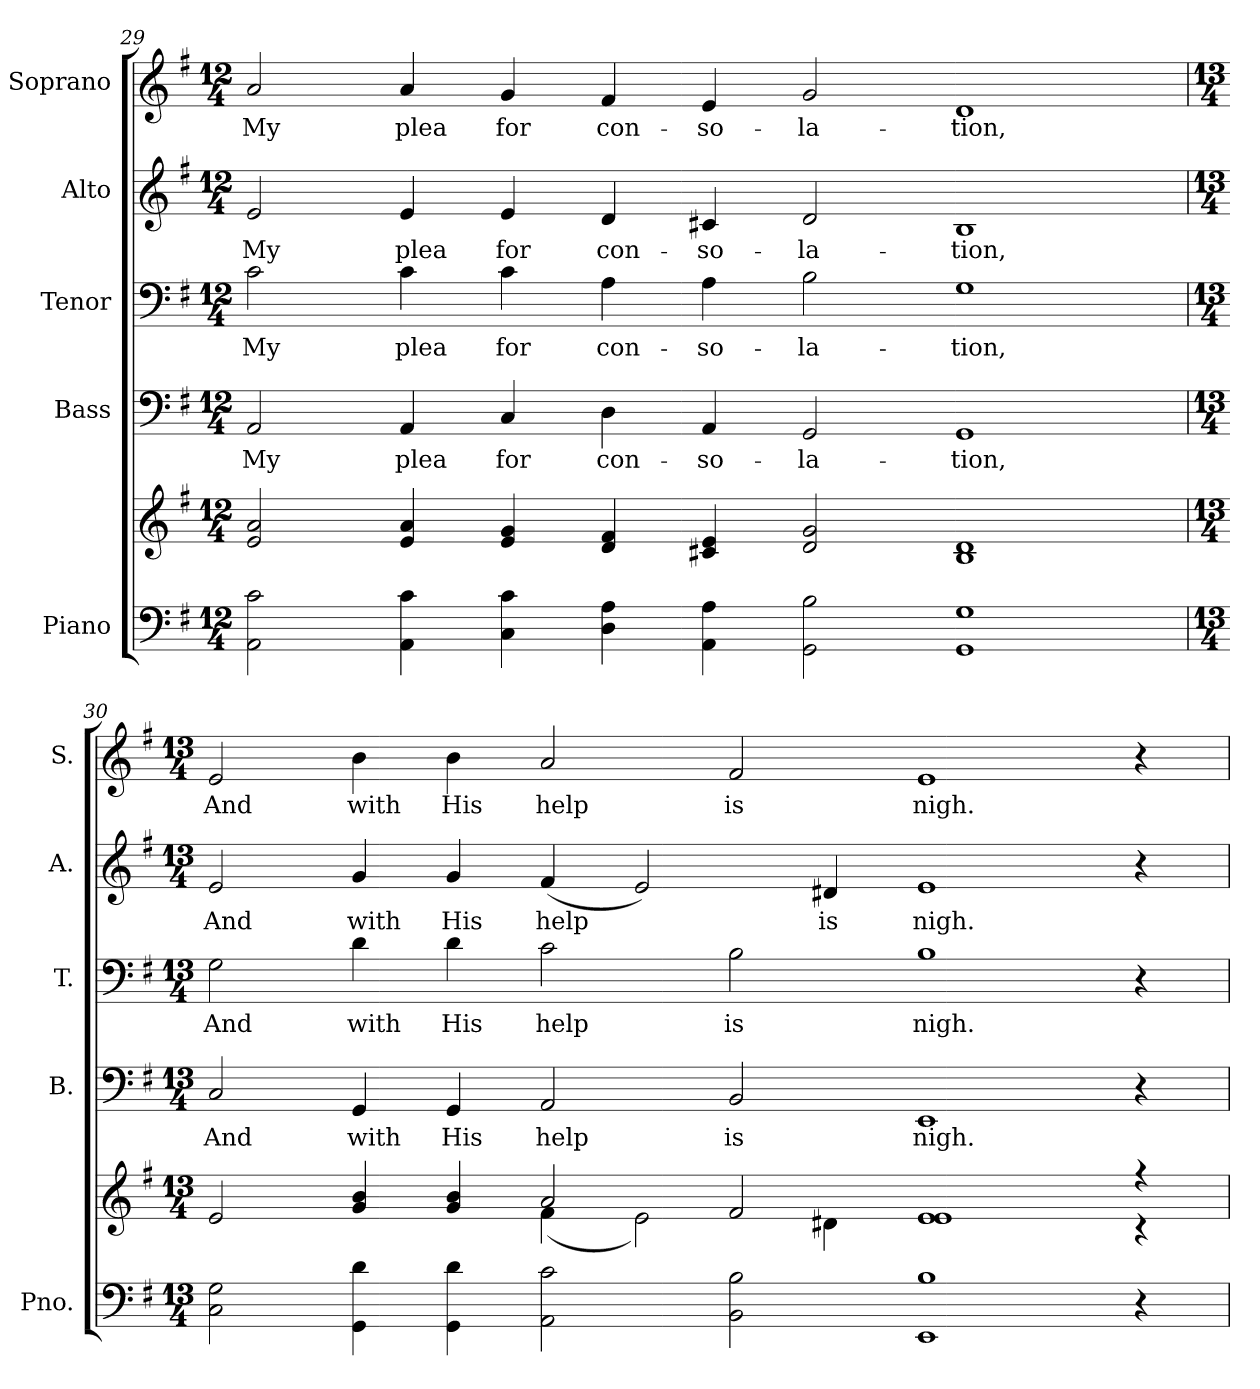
**kern	**kern	**kern	**text	**kern	**text	**kern	**text	**kern	**text
*part5	*part5	*part4	*part4	*part3	*part3	*part2	*part2	*part1	*part1
*staff6	*staff5	*staff4	*staff4	*staff3	*staff3	*staff2	*staff2	*staff1	*staff1
*I"Piano	*	*I"Bass	*	*I"Tenor	*	*I"Alto	*	*I"Soprano	*
*I'Pno.	*	*I'B.	*	*I'T.	*	*I'A.	*	*I'S.	*
!!LO:PB:g=z
*clefF4	*clefG2	*clefF4	*	*clefF4	*	*clefG2	*	*clefG2	*
*k[f#]	*k[f#]	*k[f#]	*	*k[f#]	*	*k[f#]	*	*k[f#]	*
*G:	*G:	*G:	*	*G:	*	*G:	*	*G:	*
*M12/4	*M12/4	*M12/4	*	*M12/4	*	*M12/4	*	*M12/4	*
=29	=29	=29	=29	=29	=29	=29	=29	=29	=29
!	!	!	!LO:LY:b:color=#000000	!	!	!	!	!	!
!	!	!	!	!	!LO:LY:b:color=#000000	!	!	!	!
!	!	!	!	!	!	!	!LO:LY:b:color=#000000	!	!
!	!	!	!	!	!	!	!	!	!LO:LY:b:color=#000000
2AAi\ 2ci	2ei/ 2ai	2AAi/	My	2ci\	My	2ei/	My	2ai/	My
!	!	!	!LO:LY:b:color=#000000	!	!	!	!	!	!
!	!	!	!	!	!LO:LY:b:color=#000000	!	!	!	!
!	!	!	!	!	!	!	!LO:LY:b:color=#000000	!	!
!	!	!	!	!	!	!	!	!	!LO:LY:b:color=#000000
4AAi\ 4ci	4ei/ 4ai	4AAi/	plea	4ci\	plea	4ei/	plea	4ai/	plea
!	!	!	!LO:LY:b:color=#000000	!	!	!	!	!	!
!	!	!	!	!	!LO:LY:b:color=#000000	!	!	!	!
!	!	!	!	!	!	!	!LO:LY:b:color=#000000	!	!
!	!	!	!	!	!	!	!	!	!LO:LY:b:color=#000000
4Ci\ 4ci	4ei/ 4gi	4Ci/	for	4ci\	for	4ei/	for	4gi/	for
!	!	!	!LO:LY:b:color=#000000	!	!	!	!	!	!
!	!	!	!	!	!LO:LY:b:color=#000000	!	!	!	!
!	!	!	!	!	!	!	!LO:LY:b:color=#000000	!	!
!	!	!	!	!	!	!	!	!	!LO:LY:b:color=#000000
4Di\ 4Ai	4di/ 4f#i	4Di\	con-	4Ai\	con-	4di/	con-	4f#i/	con-
!	!	!	!LO:LY:b:color=#000000	!	!	!	!	!	!
!	!	!	!	!	!LO:LY:b:color=#000000	!	!	!	!
!	!	!	!	!	!	!	!LO:LY:b:color=#000000	!	!
!	!	!	!	!	!	!	!	!	!LO:LY:b:color=#000000
4AAi\ 4Ai	4c#Xi/ 4ei	4AAi/	-so-	4Ai\	-so-	4c#Xi/	-so-	4ei/	-so-
!	!	!	!LO:LY:b:color=#000000	!	!	!	!	!	!
!	!	!	!	!	!LO:LY:b:color=#000000	!	!	!	!
!	!	!	!	!	!	!	!LO:LY:b:color=#000000	!	!
!	!	!	!	!	!	!	!	!	!LO:LY:b:color=#000000
2GGi\ 2Bi	2di/ 2gi	2GGi/	-la-	2Bi\	-la-	2di/	-la-	2gi/	-la-
!	!	!	!LO:LY:b:color=#000000	!	!	!	!	!	!
!	!	!	!	!	!LO:LY:b:color=#000000	!	!	!	!
!	!	!	!	!	!	!	!LO:LY:b:color=#000000	!	!
!	!	!	!	!	!	!	!	!	!LO:LY:b:color=#000000
1GGi 1Gi	1Bi 1di	1GGi	-tion,	1Gi	-tion,	1Bi	-tion,	1di	-tion,
=30	=30	=30	=30	=30	=30	=30	=30	=30	=30
*M13/4	*M13/4	*M13/4	*	*M13/4	*	*M13/4	*	*M13/4	*
*	*^	*	*	*	*	*	*	*	*
!	!	!	!	!LO:LY:b:color=#000000	!	!	!	!	!	!
!	!	!	!	!	!	!LO:LY:b:color=#000000	!	!	!	!
!	!	!	!	!	!	!	!	!LO:LY:b:color=#000000	!	!
!	!	!	!	!	!	!	!	!	!	!LO:LY:b:color=#000000
2Ci\ 2Gi	2ei/	1ryy	2Ci/	And	2Gi\	And	2ei/	And	2ei/	And
!	!	!	!	!LO:LY:b:color=#000000	!	!	!	!	!	!
!	!	!	!	!	!	!LO:LY:b:color=#000000	!	!	!	!
!	!	!	!	!	!	!	!	!LO:LY:b:color=#000000	!	!
!	!	!	!	!	!	!	!	!	!	!LO:LY:b:color=#000000
4GGi\ 4di	4gi/ 4bi	.	4GGi/	with	4di\	with	4gi/	with	4bi\	with
!	!	!	!	!LO:LY:b:color=#000000	!	!	!	!	!	!
!	!	!	!	!	!	!LO:LY:b:color=#000000	!	!	!	!
!	!	!	!	!	!	!	!	!LO:LY:b:color=#000000	!	!
!	!	!	!	!	!	!	!	!	!	!LO:LY:b:color=#000000
4GGi\ 4di	4gi/ 4bi	.	4GGi/	His	4di\	His	4gi/	His	4bi\	His
!	!	!	!	!LO:LY:b:color=#000000	!	!	!	!	!	!
!	!	!	!	!	!	!LO:LY:b:color=#000000	!	!	!	!
!	!	!	!	!	!	!	!	!LO:LY:b:color=#000000	!	!
!	!	!	!	!	!	!	!	!	!	!LO:LY:b:color=#000000
2AAi\ 2ci	2ai/	(4f#i\	2AAi/	help	2ci\	help	(4f#i/	help	2ai/	help
.	.	2ei\)	.	.	.	.	2ei/)	.	.	.
!	!	!	!	!LO:LY:b:color=#000000	!	!	!	!	!	!
!	!	!	!	!	!	!LO:LY:b:color=#000000	!	!	!	!
!	!	!	!	!	!	!	!	!	!	!LO:LY:b:color=#000000
2BBi\ 2Bi	2f#i/	.	2BBi/	is	2Bi\	is	.	.	2f#i/	is
!	!	!	!	!	!	!	!	!LO:LY:b:color=#000000	!	!
.	.	4d#Xi\	.	.	.	.	4d#Xi/	is	.	.
!	!	!	!	!LO:LY:b:color=#000000	!	!	!	!	!	!
!	!	!	!	!	!	!LO:LY:b:color=#000000	!	!	!	!
!	!	!	!	!	!	!	!	!LO:LY:b:color=#000000	!	!
!	!	!	!	!	!	!	!	!	!	!LO:LY:b:color=#000000
1EEi 1Bi	1ei 1ei	1ryy	1EEi	nigh.	1Bi	nigh.	1ei	nigh.	1ei	nigh.
4r	4r	4r	4r	.	4r	.	4r	.	4r	.
*	*v	*v	*	*	*	*	*	*	*	*
=	=	=	=	=	=	=	=	=	=
*-	*-	*-	*-	*-	*-	*-	*-	*-	*-
